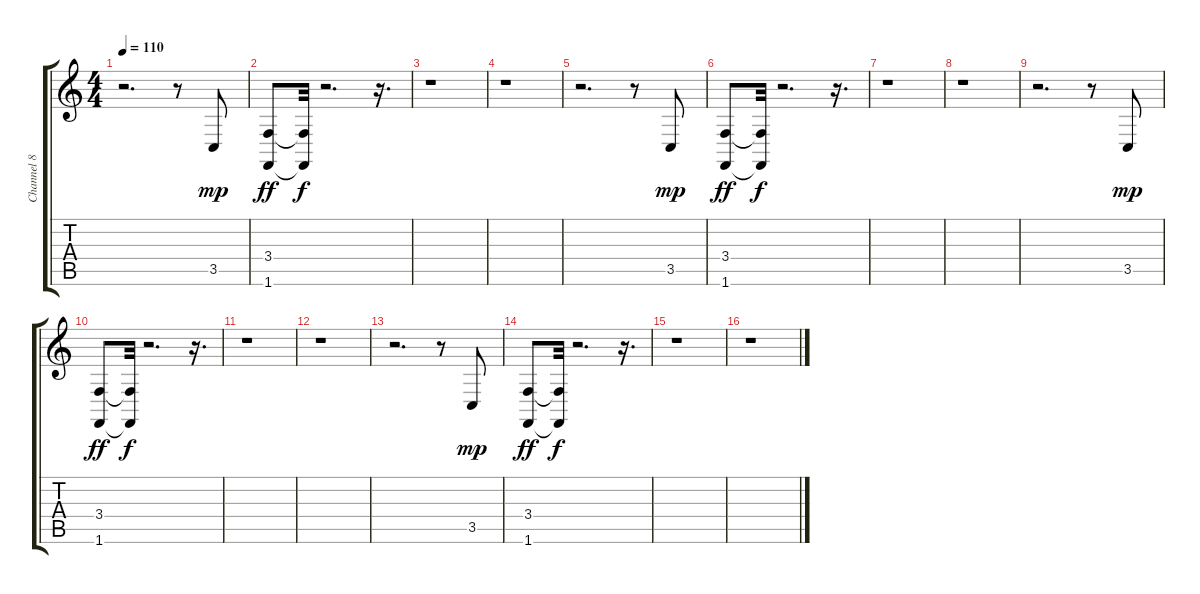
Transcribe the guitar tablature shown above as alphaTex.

\track ("Channel 8" "Channel 8") {instrument timpani}
\staff {score tabs}
\tuning (E4 B3 G3 D3 A2 E2) {hide}
\ts (4 4)
\tempo 110
\clef g2
\ks c
r.2{d dy f} r.8 3.5.8{dy mp} |
(3.4 1.6).8{dy ff} (3.4{t} 1.6{t}).32{dy f} r.2{d} r.16{d} |
r.1 |
r.1 |
r.2{d} r.8 3.5.8{dy mp} |
(3.4 1.6).8{dy ff} (3.4{t} 1.6{t}).32{dy f} r.2{d} r.16{d} |
r.1 |
r.1 |
r.2{d} r.8 3.5.8{dy mp} |
(3.4 1.6).8{dy ff} (3.4{t} 1.6{t}).32{dy f} r.2{d} r.16{d} |
r.1 |
r.1 |
r.2{d} r.8 3.5.8{dy mp} |
(3.4 1.6).8{dy ff} (3.4{t} 1.6{t}).32{dy f} r.2{d} r.16{d} |
r.1 |
r.1
